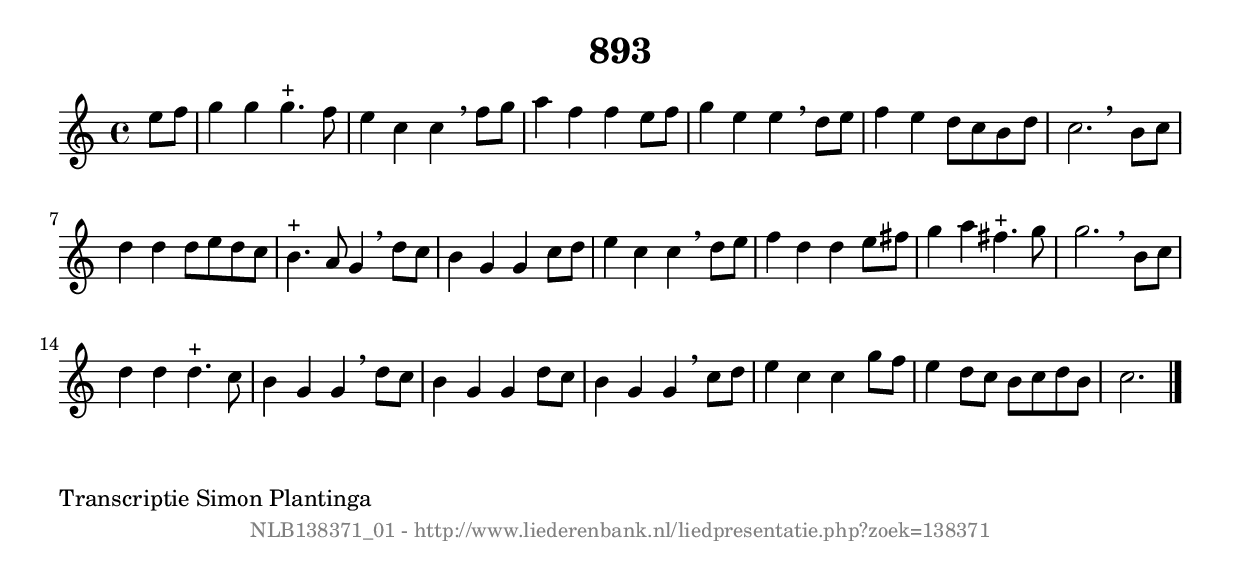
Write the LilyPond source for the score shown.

%
% produced by wce2krn 1.64 (7 June 2014)
%
\version"2.16"
#(append! paper-alist '(("long" . (cons (* 210 mm) (* 2000 mm)))))
#(set-default-paper-size "long")
sb = {\breathe}
mBreak = {\breathe }
bBreak = {\breathe }
x = {\once\override NoteHead #'style = #'cross }
gl=\glissando
itime={\override Staff.TimeSignature #'stencil = ##f }
ficta = {\once\set suggestAccidentals = ##t}
fine = {\once\override Score.RehearsalMark #'self-alignment-X = #1 \mark \markup {\italic{Fine}}}
dc = {\once\override Score.RehearsalMark #'self-alignment-X = #1 \mark \markup {\italic{D.C.}}}
dcf = {\once\override Score.RehearsalMark #'self-alignment-X = #1 \mark \markup {\italic{D.C. al Fine}}}
dcc = {\once\override Score.RehearsalMark #'self-alignment-X = #1 \mark \markup {\italic{D.C. al Coda}}}
ds = {\once\override Score.RehearsalMark #'self-alignment-X = #1 \mark \markup {\italic{D.S.}}}
dsf = {\once\override Score.RehearsalMark #'self-alignment-X = #1 \mark \markup {\italic{D.S. al Fine}}}
dsc = {\once\override Score.RehearsalMark #'self-alignment-X = #1 \mark \markup {\italic{D.S. al Coda}}}
pv = {\set Score.repeatCommands = #'((volta "1"))}
sv = {\set Score.repeatCommands = #'((volta "2"))}
tv = {\set Score.repeatCommands = #'((volta "3"))}
qv = {\set Score.repeatCommands = #'((volta "4"))}
xv = {\set Score.repeatCommands = #'((volta #f))}
\header{ tagline = ""
title = "893"
}
\score {{
\key c \major
\relative g'
{
\set melismaBusyProperties = #'()
\partial 32*8
\time 4/4
\tempo 4=120
\override Score.MetronomeMark #'transparent = ##t
\override Score.RehearsalMark #'break-visibility = #(vector #t #t #f)
e'8 f8 | g4 g4 g4.^"+" f8 | e4 c4 c4 \sb f8 g8 | a4 f4 f4 e8 f8 | g4 e4 e4 \sb d8 e8 | f4 e4 d8 c8 b8 d8 | c2. \bar ":|:" \bBreak
b8 c8 | d4 d4 d8 e8 d8 c8 | b4.^"+" a8 g4 \sb d'8 c8 | b4 g4 g4 c8 d8 | e4 c4 c4 \sb d8 e8 | f4 d4 d4 e8 fis8 | g4 a4 fis4.^"+" g8 | g2. \mBreak
b,8 c8 | d4 d4 d4.^"+" c8 | b4 g4 g4 \sb d'8 c8 | b4 g4 g4 d'8 c8 | b4 g4 g4 \sb c8 d8 | e4 c4 c4 g'8 f8 | e4 d8 c8 b8 c8 d8 b8 | c2. \bar "|."
 }}
 \midi { }
 \layout {
            indent = 0.0\cm
}
}
\markup { \wordwrap-string #" 
Transcriptie Simon Plantinga
"}
\markup { \vspace #0 } \markup { \with-color #grey \fill-line { \center-column { \smaller "NLB138371_01 - http://www.liederenbank.nl/liedpresentatie.php?zoek=138371" } } }
